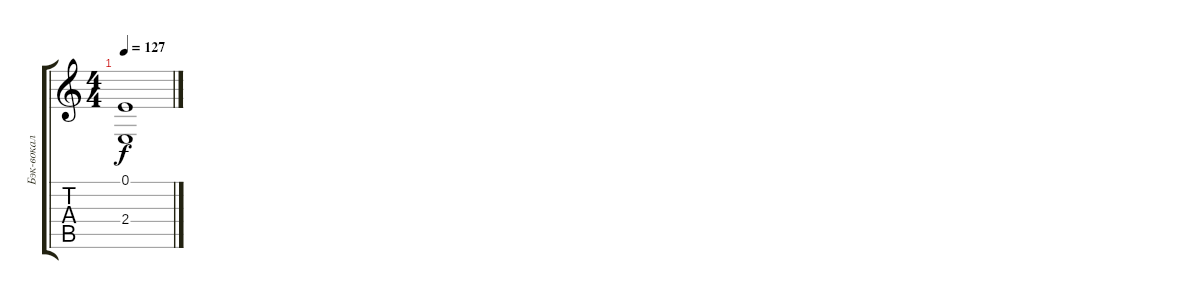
\track ("Бэк-вокал" "Бэк-вокал") {instrument tenorsax}
\staff {score tabs}
\tuning (E4 B3 G3 D3 A2 E2) {hide}
\ts (4 4)
\tempo 127
\clef g2
\ks c
(0.1 2.4).1{dy f}
